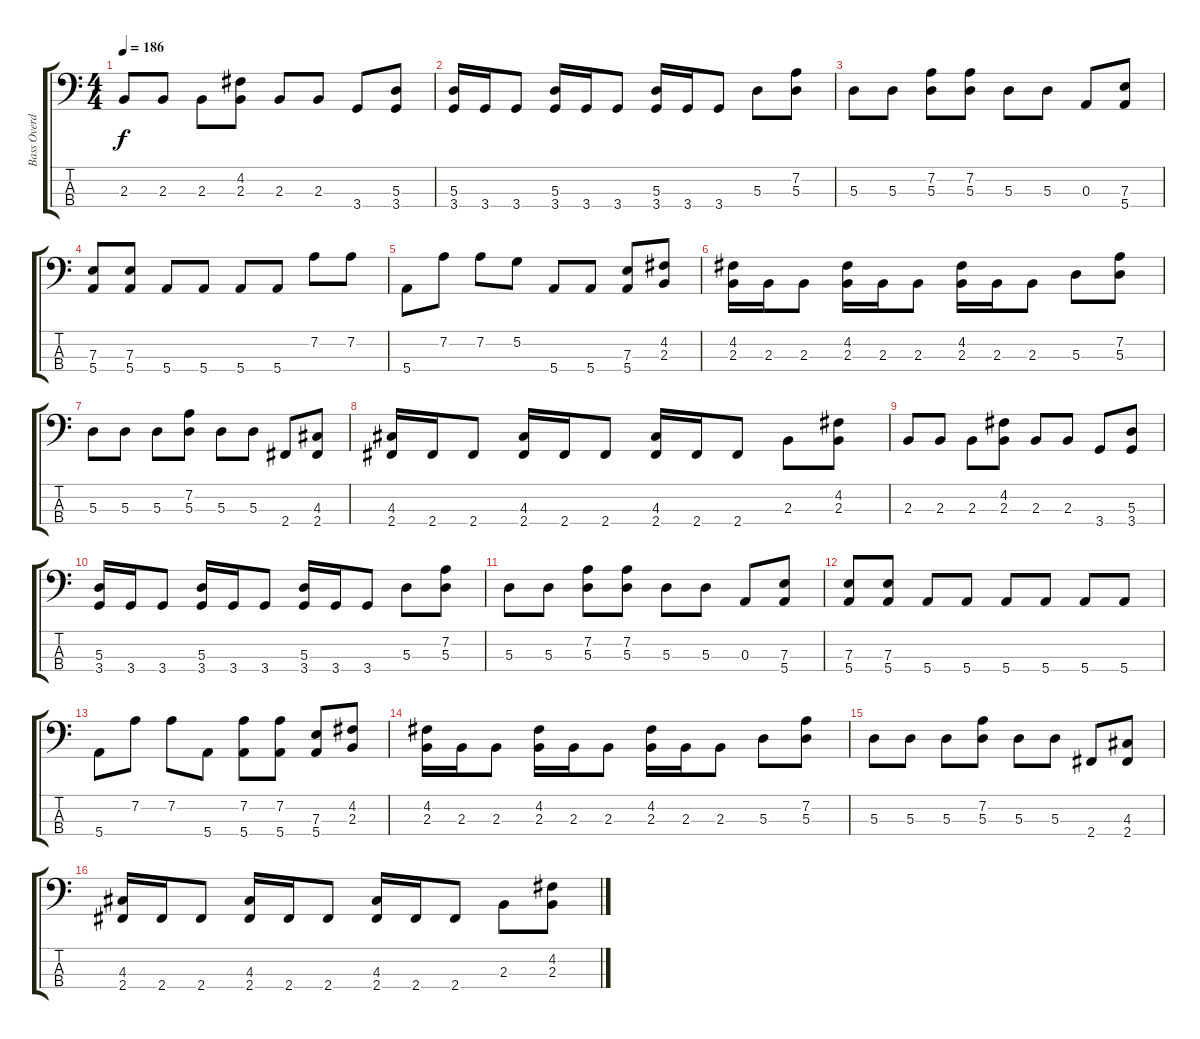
\track ("Bass Overdub" "Bass Overd") {instrument distortionguitar}
\staff {score tabs}
\tuning (G2 D2 A1 E1) {hide}
\ts (4 4)
\tempo 186
\clef f4
\ks c
2.3.8{dy f} 2.3.8 2.3.8 (4.2 2.3).8 2.3.8 2.3.8 3.4.8 (5.3 3.4).8 |
(5.3 3.4).16 3.4.16 3.4.8 (5.3 3.4).16 3.4.16 3.4.8 (5.3 3.4).16 3.4.16 3.4.8 5.3.8 (7.2 5.3).8 |
5.3.8 5.3.8 (7.2 5.3).8 (7.2 5.3).8 5.3.8 5.3.8 0.3.8 (7.3 5.4).8 |
(7.3 5.4).8 (7.3 5.4).8 5.4.8 5.4.8 5.4.8 5.4.8 7.2.8{volume 14} 7.2.8 |
5.4.8 7.2.8 7.2.8 5.2.8 5.4.8 5.4.8 (7.3 5.4).8 (4.2 2.3).8{volume 10} |
(4.2 2.3).16 2.3.16 2.3.8 (4.2 2.3).16 2.3.16 2.3.8 (4.2 2.3).16 2.3.16 2.3.8 5.3.8 (7.2 5.3).8 |
5.3.8 5.3.8 5.3.8 (7.2 5.3).8 5.3.8 5.3.8 2.4.8 (4.3 2.4).8 |
(4.3 2.4).16 2.4.16 2.4.8 (4.3 2.4).16 2.4.16 2.4.8 (4.3 2.4).16 2.4.16 2.4.8 2.3.8 (4.2 2.3).8 |
2.3.8 2.3.8 2.3.8 (4.2 2.3).8 2.3.8 2.3.8 3.4.8 (5.3 3.4).8 |
(5.3 3.4).16 3.4.16 3.4.8 (5.3 3.4).16 3.4.16 3.4.8 (5.3 3.4).16 3.4.16 3.4.8 5.3.8 (7.2 5.3).8 |
5.3.8 5.3.8 (7.2 5.3).8 (7.2 5.3).8 5.3.8 5.3.8 0.3.8 (7.3 5.4).8 |
(7.3 5.4).8 (7.3 5.4).8 5.4.8 5.4.8 5.4.8 5.4.8 5.4.8 5.4.8 |
5.4.8 7.2.8 7.2.8 5.4.8 (7.2 5.4).8 (7.2 5.4).8 (7.3 5.4).8 (4.2 2.3).8 |
(4.2 2.3).16 2.3.16 2.3.8 (4.2 2.3).16 2.3.16 2.3.8 (4.2 2.3).16 2.3.16 2.3.8 5.3.8 (7.2 5.3).8 |
5.3.8 5.3.8 5.3.8 (7.2 5.3).8 5.3.8 5.3.8 2.4.8 (4.3 2.4).8 |
(4.3 2.4).16 2.4.16 2.4.8 (4.3 2.4).16 2.4.16 2.4.8 (4.3 2.4).16 2.4.16 2.4.8 2.3.8 (4.2 2.3).8
